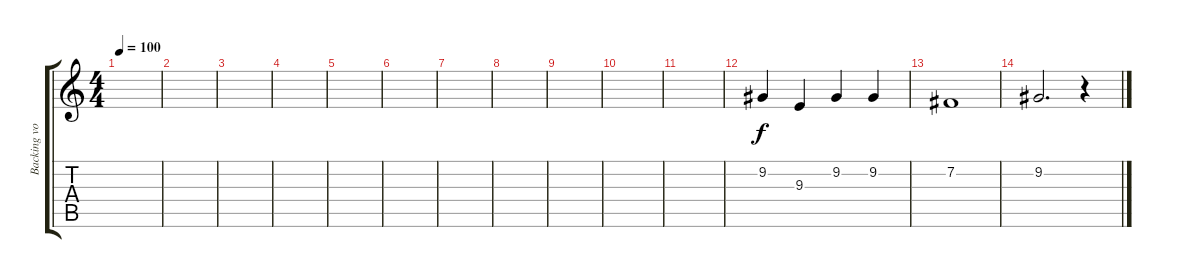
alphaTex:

\track ("Backing vocals" "Backing vo") {instrument englishhorn}
\staff {score tabs}
\tuning (E4 B3 G3 D3 A2 D2) {hide}
\ts (4 4)
\tempo 100
\clef g2
\ks c
|
|
|
|
|
|
|
|
|
|
|
9.2.4 9.3.4 9.2.4 9.2.4 |
7.2.1 |
9.2.2{d} r.4
